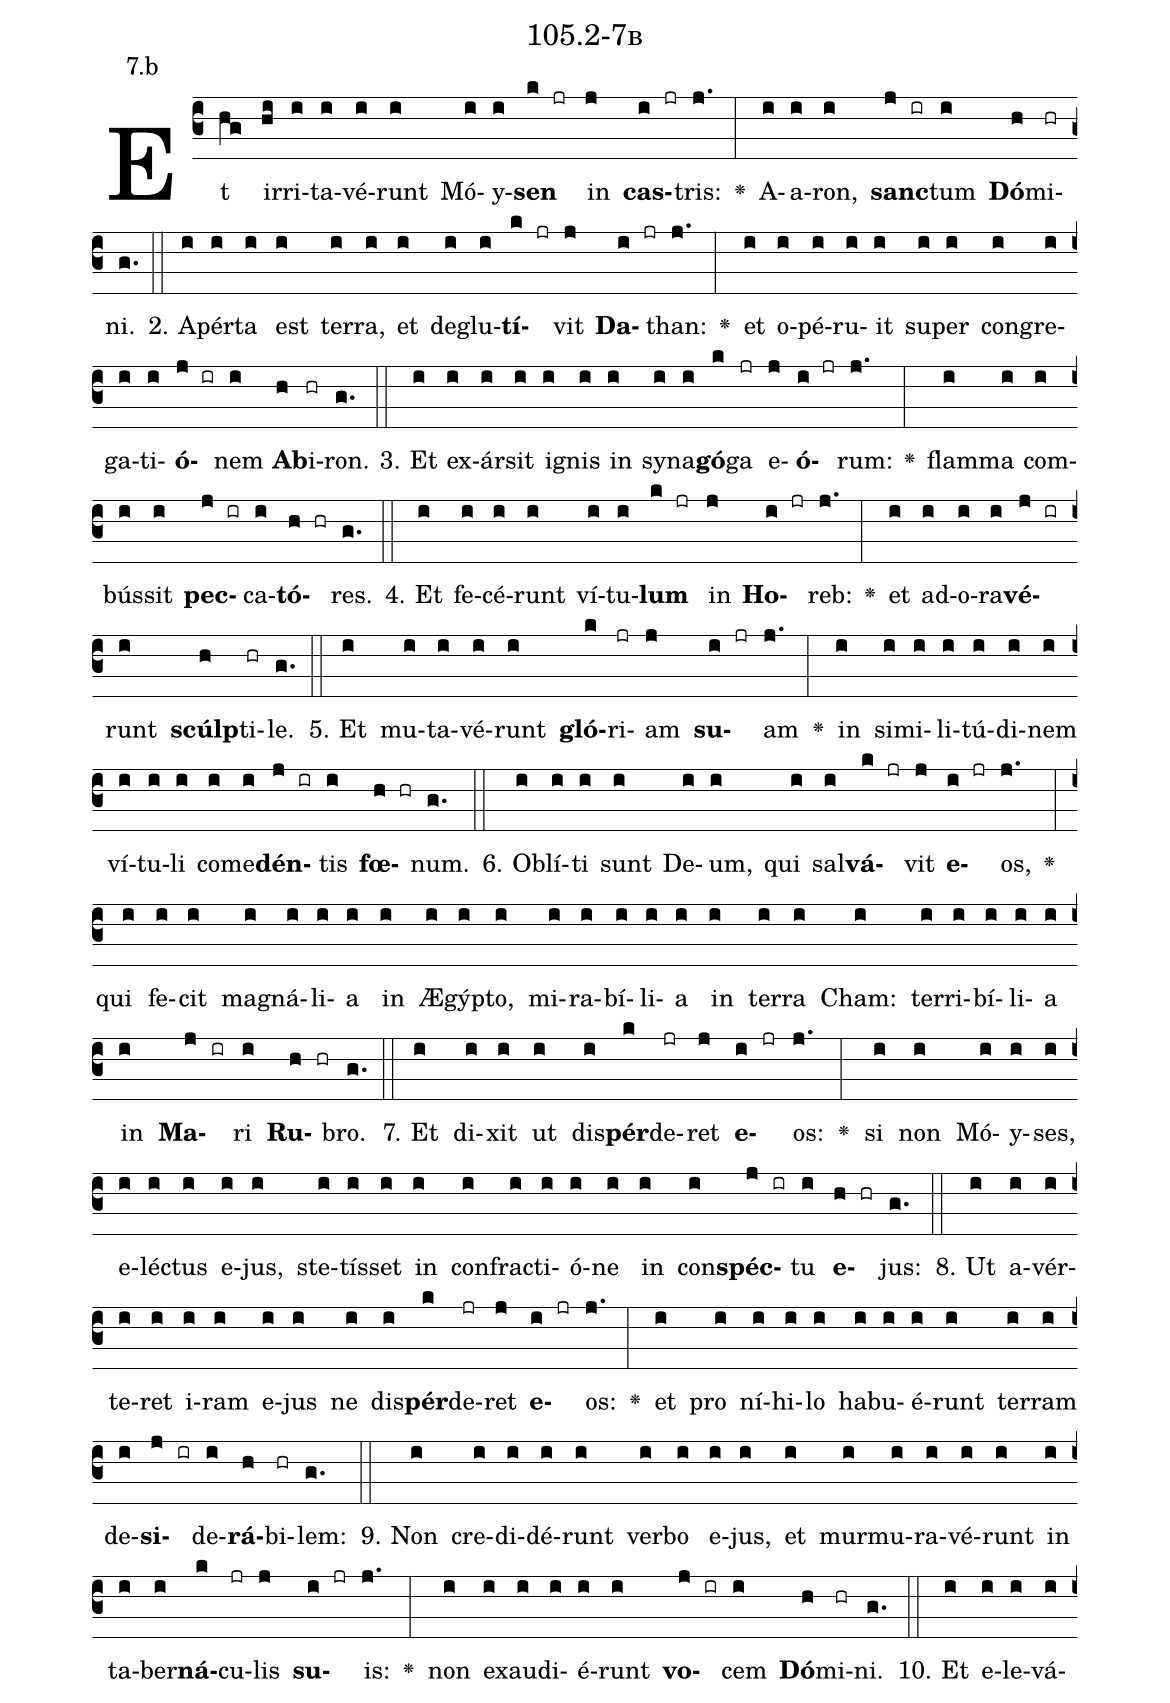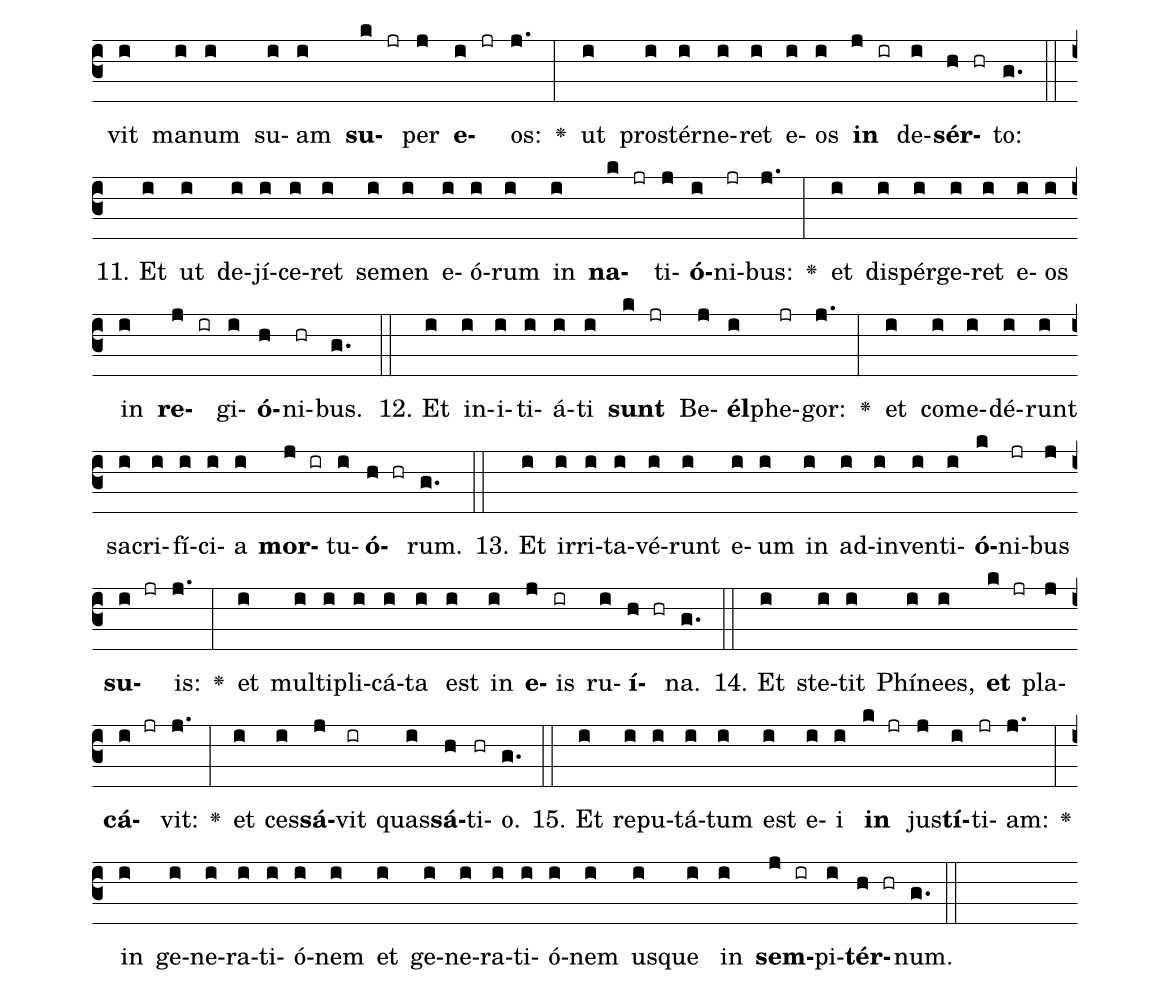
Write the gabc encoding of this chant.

name: 105.2-7b;
annotation: 7.b;
%%
(c3)Et(hg) ir(hi)ri(i)ta(i)vé(i)runt(i) Mó(i)y(i)<b>sen</b>(k jr) in(j) <b>cas</b>(i jr)tris:(j.) <v>\greheightstar</v>(:) A(i)a(i)ron,(i) <b>sanc</b>(j ir)tum(i) <b>Dó</b>(h)mi(hr)ni.(g.) (::)
2. A(i)pér(i)ta(i) est(i) ter(i)ra,(i) et(i) de(i)glu(i)<b>tí</b>(k jr)vit(j) <b>Da</b>(i jr)than:(j.) <v>\greheightstar</v>(:) et(i) o(i)pé(i)ru(i)it(i) su(i)per(i) con(i)gre(i)ga(i)ti(i)<b>ó</b>(j ir)nem(i) <b>Ab</b>(h)i(hr)ron.(g.) (::)
3. Et(i) ex(i)ár(i)sit(i) i(i)gnis(i) in(i) sy(i)na(i)<b>gó</b>(k)ga(jr) e(j)<b>ó</b>(i jr)rum:(j.) <v>\greheightstar</v>(:) flam(i)ma(i) com(i)bús(i)sit(i) <b>pec</b>(j ir)ca(i)<b>tó</b>(h hr)res.(g.) (::)
4. Et(i) fe(i)cé(i)runt(i) ví(i)tu(i)<b>lum</b>(k jr) in(j) <b>Ho</b>(i jr)reb:(j.) <v>\greheightstar</v>(:) et(i) ad(i)o(i)ra(i)<b>vé</b>(j ir)runt(i) <b>scúlp</b>(h)ti(hr)le.(g.) (::)
5. Et(i) mu(i)ta(i)vé(i)runt(i) <b>gló</b>(k)ri(jr)am(j) <b>su</b>(i jr)am(j.) <v>\greheightstar</v>(:) in(i) si(i)mi(i)li(i)tú(i)di(i)nem(i) ví(i)tu(i)li(i) com(i)e(i)<b>dén</b>(j ir)tis(i) <b>fœ</b>(h hr)num.(g.) (::)
6. Ob(i)lí(i)ti(i) sunt(i) De(i)um,(i) qui(i) sal(i)<b>vá</b>(k jr)vit(j) <b>e</b>(i jr)os,(j.) <v>\greheightstar</v>(:) qui(i) fe(i)cit(i) ma(i)gná(i)li(i)a(i) in(i) Æ(i)gýp(i)to,(i) mi(i)ra(i)bí(i)li(i)a(i) in(i) ter(i)ra(i) Cham:(i) ter(i)ri(i)bí(i)li(i)a(i) in(i) <b>Ma</b>(j ir)ri(i) <b>Ru</b>(h hr)bro.(g.) (::)
7. Et(i) di(i)xit(i) ut(i) dis(i)<b>pér</b>(k)de(jr)ret(j) <b>e</b>(i jr)os:(j.) <v>\greheightstar</v>(:) si(i) non(i) Mó(i)y(i)ses,(i) e(i)léc(i)tus(i) e(i)jus,(i) ste(i)tís(i)set(i) in(i) con(i)frac(i)ti(i)ó(i)ne(i) in(i) con(i)<b>spéc</b>(j ir)tu(i) <b>e</b>(h hr)jus:(g.) (::)
8. Ut(i) a(i)vér(i)te(i)ret(i) i(i)ram(i) e(i)jus(i) ne(i) dis(i)<b>pér</b>(k)de(jr)ret(j) <b>e</b>(i jr)os:(j.) <v>\greheightstar</v>(:) et(i) pro(i) ní(i)hi(i)lo(i) ha(i)bu(i)é(i)runt(i) ter(i)ram(i) de(i)<b>si</b>(j ir)de(i)<b>rá</b>(h)bi(hr)lem:(g.) (::)
9. Non(i) cre(i)di(i)dé(i)runt(i) ver(i)bo(i) e(i)jus,(i) et(i) mur(i)mu(i)ra(i)vé(i)runt(i) in(i) ta(i)ber(i)<b>ná</b>(k)cu(jr)lis(j) <b>su</b>(i jr)is:(j.) <v>\greheightstar</v>(:) non(i) ex(i)au(i)di(i)é(i)runt(i) <b>vo</b>(j ir)cem(i) <b>Dó</b>(h)mi(hr)ni.(g.) (::)
10. Et(i) e(i)le(i)vá(i)vit(i) ma(i)num(i) su(i)am(i) <b>su</b>(k jr)per(j) <b>e</b>(i jr)os:(j.) <v>\greheightstar</v>(:) ut(i) pro(i)stér(i)ne(i)ret(i) e(i)os(i) <b>in</b>(j ir) de(i)<b>sér</b>(h hr)to:(g.) (::)
11. Et(i) ut(i) de(i)jí(i)ce(i)ret(i) se(i)men(i) e(i)ó(i)rum(i) in(i) <b>na</b>(k jr)ti(j)<b>ó</b>(i)ni(jr)bus:(j.) <v>\greheightstar</v>(:) et(i) di(i)spér(i)ge(i)ret(i) e(i)os(i) in(i) <b>re</b>(j ir)gi(i)<b>ó</b>(h)ni(hr)bus.(g.) (::)
12. Et(i) in(i)i(i)ti(i)á(i)ti(i) <b>sunt</b>(k jr) Be(j)<b>él</b>(i)phe(jr)gor:(j.) <v>\greheightstar</v>(:) et(i) com(i)e(i)dé(i)runt(i) sa(i)cri(i)fí(i)ci(i)a(i) <b>mor</b>(j ir)tu(i)<b>ó</b>(h hr)rum.(g.) (::)
13. Et(i) ir(i)ri(i)ta(i)vé(i)runt(i) e(i)um(i) in(i) ad(i)in(i)ven(i)ti(i)<b>ó</b>(k)ni(jr)bus(j) <b>su</b>(i jr)is:(j.) <v>\greheightstar</v>(:) et(i) mul(i)ti(i)pli(i)cá(i)ta(i) est(i) in(i) <b>e</b>(j)is(ir) ru(i)<b>í</b>(h hr)na.(g.) (::)
14. Et(i) ste(i)tit(i) Phí(i)nees,(i) <b>et</b>(k jr) pla(j)<b>cá</b>(i jr)vit:(j.) <v>\greheightstar</v>(:) et(i) ces(i)<b>sá</b>(j)vit(ir) quas(i)<b>sá</b>(h)ti(hr)o.(g.) (::)
15. Et(i) re(i)pu(i)tá(i)tum(i) est(i) e(i)i(i) <b>in</b>(k jr) jus(j)<b>tí</b>(i)ti(jr)am:(j.) <v>\greheightstar</v>(:) in(i) ge(i)ne(i)ra(i)ti(i)ó(i)nem(i) et(i) ge(i)ne(i)ra(i)ti(i)ó(i)nem(i) us(i)que(i) in(i) <b>sem</b>(j ir)pi(i)<b>tér</b>(h hr)num.(g.) (::)
